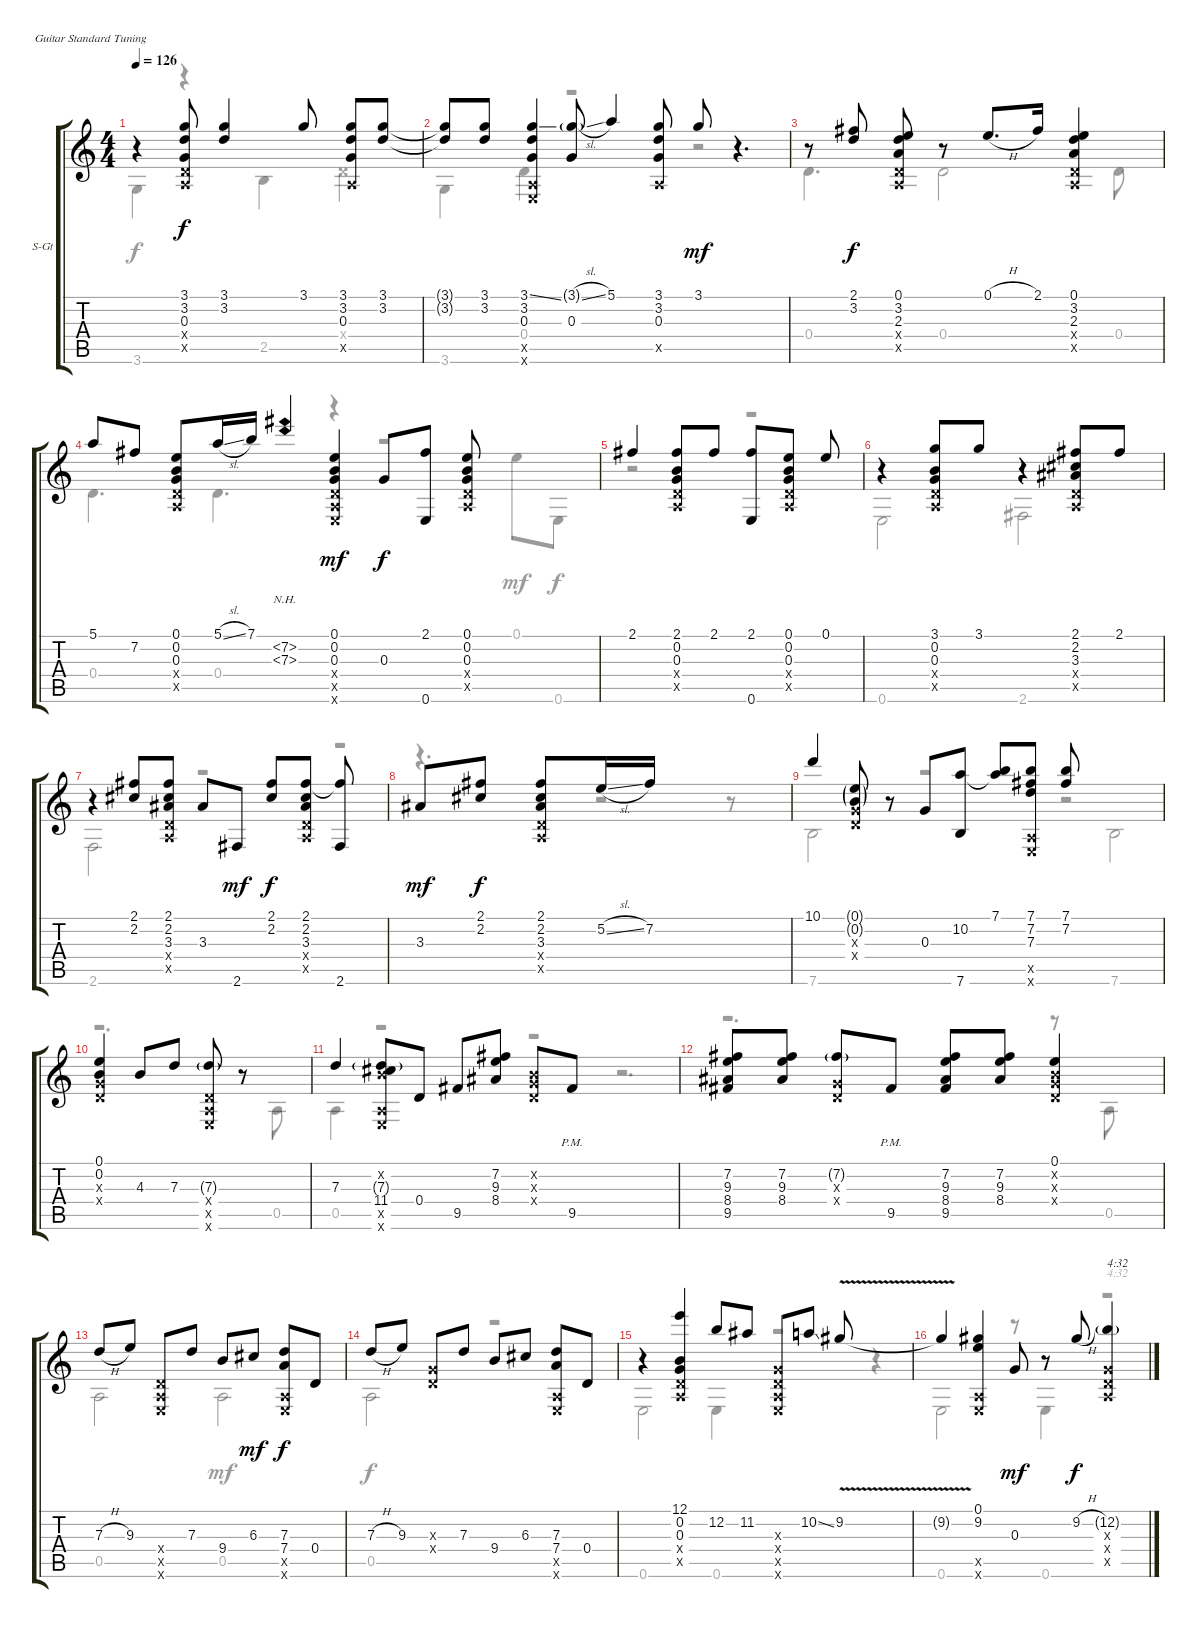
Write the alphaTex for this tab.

\bracketExtendMode groupsimilarinstruments
\firstSystemTrackNameOrientation horizontal
\otherSystemsTrackNameOrientation horizontal
\track ("Guitar" "S-Gt") {instrument acousticguitarsteel}
\staff {score tabs}
\tuning (E4 B3 G3 D3 A2 E2)
\voice
\ts (4 4)
\tempo 126
\clef g2
\ks c
r.4{dy f} (3.1 3.2 0.3 0.4{x} 0.5{x}).8 (3.1 3.2).4 3.1.8 (3.2 0.3 0.5{x} 3.1).8 (3.1 3.2).8 |
(3.1{t} 3.2{t}).8 (3.1 3.2).8 (3.1{ss} 3.2 0.3 0.5{x} 0.6{x}).4 (0.3 3.1{sl g}).8 5.1.4 (3.1 3.2 0.3 0.5{x}).8 3.1.8{dy mf} r.4{d} |
r.8 (2.1 3.2).8{dy f} (0.1 3.2 2.3 0.4{x} 0.5{x}).8 r.8 0.1{h}.8{d} 2.1.16 (0.1 3.2 2.3 0.4{x} 0.5{x}).4 |
5.1.8 7.2.8 (0.2 0.3 0.1 0.4{x} 0.5{x}).8 5.1{sl}.16 7.1.16 (7.2{nh} 7.3{nh}).4 (0.3 0.4{x} 0.1 0.2 0.5{x} 0.6{x}).4{dy mf} 0.3.8{dy f} (2.1 0.6).8 (0.1 0.2 0.3 0.4{x} 0.5{x}).8 |
2.1.4 (2.1 0.2 0.3 0.4{x} 0.5{x}).8 2.1.8 (2.1 0.6).8 (0.2 0.3 0.1 0.4{x} 0.5{x}).8 0.1.8 |
r.4 (3.1 0.2 0.3 0.4{x} 0.5{x}).8 3.1.8 r.4 (2.1 2.2 3.3 0.4{x} 0.5{x}).8 2.1.8 |
r.4 (2.1 2.2).8 (2.1 2.2 3.3 0.4{x} 0.5{x}).8 3.3.8 2.6.8{dy mf} (2.1 2.2).8{dy f} (2.1 2.2 3.3 0.4{x} 0.5{x}).8 (2.1{t} 2.6).8 |
3.3.8{dy mf} (2.1 2.2).8{dy f} (2.1 2.2 3.3 0.4{x} 0.5{x}).8 5.2{sl}.16 7.2.16 |
10.1.4 (0.3{x} 0.4{x} 0.2{g} 0.1{g}).8 r.8 0.3.8 (10.2 7.6).8 (7.1 10.2{t}).8 (7.2 7.1 0.5{x} 0.6{x} 7.3).8 (7.2 7.1).8 |
(0.3{x} 0.4{x} 0.2 0.1).4 4.3.8 7.3.8 (7.3{g} 0.4{x} 0.5{x} 0.6{x}).8 r.8 |
7.3.4 (7.3{g} 11.4 0.2{x} 0.5{x} 0.6{x}).8 0.4.8 9.5.8 (7.2 9.3 8.4).8 (0.3{x} 0.4{x} 0.2{x}).8 9.5{pm}.8 |
(7.2 9.3 8.4 9.5).8 (7.2 9.3 8.4).8 (0.3{x} 0.4{x} 7.2{g}).8 9.5{pm}.8 (7.2 9.3 8.4 9.5).8 (7.2 9.3 8.4).8 (0.3{x} 0.4{x} 0.1 0.2{x}).4 |
7.3{h}.8 9.3.8 (0.4{x} 0.5{x} 0.6{x}).8 7.3.8 9.4.8 6.3.8{dy mf} (7.3 7.4 0.5{x} 0.6{x}).8{dy f} 0.4.8 |
7.3{h}.8 9.3.8 (0.3{x} 0.4{x}).8 7.3.8 9.4.8 6.3.8 (7.3 7.4 0.5{x} 0.6{x}).8 0.4.8 |
r.4 (12.1 0.2 0.3 0.4{x} 0.5{x}).4 12.2.8 11.2.8 (0.3{x} 0.4{x} 0.5{x} 0.6{x}).8 10.2{ss}.8 9.2{v}.8 |
9.2{v t}.4 (9.2 0.1 0.5{x} 0.6{x}).4 0.3.8{dy mf} r.8 9.2{h}.8{dy f} (0.3{x} 0.4{x} 0.5{x} 12.2{g}).4{txt "4:32"}
\voice
\clef g2
\ottava regular
\simile none
\ks c
3.6{t}.4{dy f} r.4 2.5.4 0.4{x}.4 |
3.6.4 0.4.4 r.2 r.2 |
0.4.4{d} 0.4.2 0.4.8 |
0.4.4{d} 0.4.4{d} r.4 r.2 0.1.8{dy mf} 0.6.8{dy f} |
r.2 r.2 |
0.6.2 2.6.2 |
2.6.2 r.2 r.2 |
r.4{d} r.2 r.8 |
7.6.2 r.2 r.2 7.6.2 |
r.2{d} 0.5.8 |
0.5.4 r.2 r.2 r.2{d} |
r.2{d} r.8 0.5.8 |
0.5.2 0.5.2{dy mf} |
0.5.2{dy f} r.2 |
0.6.2 0.6.4 r.2 r.4 |
0.6.2 r.8 0.6.4 r.2{txt "4:32"}
